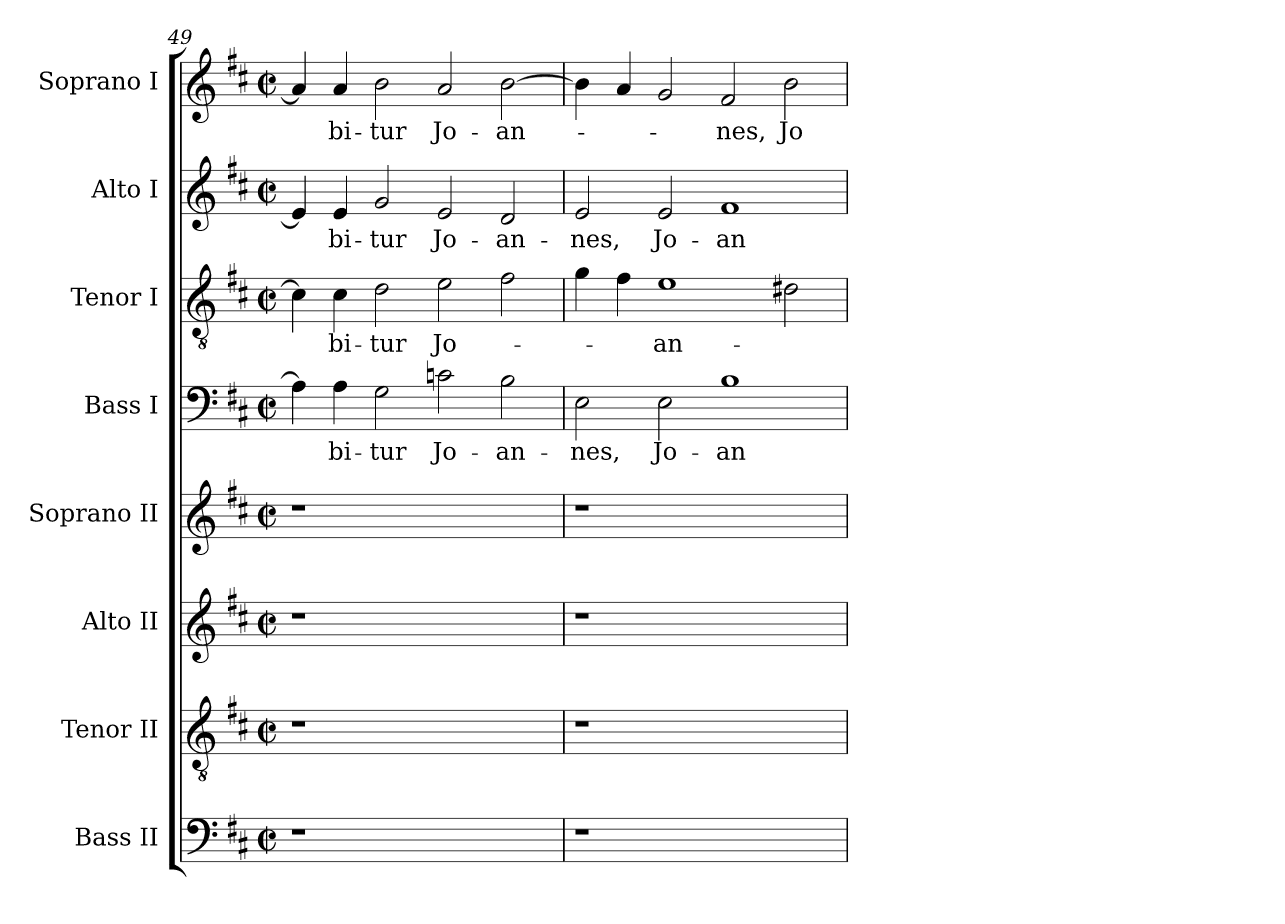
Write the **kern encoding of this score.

**kern	**kern	**kern	**kern	**kern	**text	**kern	**text	**kern	**text	**kern	**text
*part8	*part7	*part6	*part5	*part4	*part4	*part3	*part3	*part2	*part2	*part1	*part1
*staff8	*staff7	*staff6	*staff5	*staff4	*staff4	*staff3	*staff3	*staff2	*staff2	*staff1	*staff1
*I"Bass II	*I"Tenor II	*I"Alto II	*I"Soprano II	*I"Bass I	*	*I"Tenor I	*	*I"Alto I	*	*I"Soprano I	*
*I'B. II	*	*	*	*	*	*	*	*	*	*	*
*clefF4	*clefGv2	*clefG2	*clefG2	*clefF4	*	*clefGv2	*	*clefG2	*	*clefG2	*
*	*	*	*	*ITrd7c12	*	*	*	*ITrd7c12	*	*	*
*k[f#c#]	*k[f#c#]	*k[f#c#]	*k[f#c#]	*k[f#c#]	*	*k[f#c#]	*	*k[f#c#]	*	*k[f#c#]	*
*D:	*D:	*D:	*D:	*D:	*	*D:	*	*D:	*	*D:	*
*M2/2	*M2/2	*M2/2	*M2/2	*M2/2	*	*M2/2	*	*M2/2	*	*M2/2	*
*met(c|)	*met(c|)	*met(c|)	*met(c|)	*met(c|)	*	*met(c|)	*	*met(c|)	*	*met(c|)	*
=49	=49	=49	=49	=49	=49	=49	=49	=49	=49	=49	=49
!LO:N:vis=1	!LO:N:vis=1	!LO:N:vis=1	!LO:N:vis=1	!	!	!	!	!	!	!	!
1r	1r	1r	1r	4AAi\]	.	4c#i\]	.	4Ei/]	.	4ai/]	.
!	!	!	!	!	!LO:LY:b:color=#000000	!	!	!	!	!	!
!	!	!	!	!	!	!	!LO:LY:b:color=#000000	!	!	!	!
!	!	!	!	!	!	!	!	!	!LO:LY:b:color=#000000	!	!
!	!	!	!	!	!	!	!	!	!	!	!LO:LY:b:color=#000000
.	.	.	.	4AAi\	-bi-	4c#i\	-bi-	4Ei/	-bi-	4ai/	-bi-
!	!	!	!	!	!LO:LY:b:color=#000000	!	!	!	!	!	!
!	!	!	!	!	!	!	!LO:LY:b:color=#000000	!	!	!	!
!	!	!	!	!	!	!	!	!	!LO:LY:b:color=#000000	!	!
!	!	!	!	!	!	!	!	!	!	!	!LO:LY:b:color=#000000
.	.	.	.	2GGi\	-tur	2di\	-tur	2Gi/	-tur	2bi\	-tur
!	!	!	!	!	!LO:LY:b:color=#000000	!	!	!	!	!	!
!	!	!	!	!	!	!	!LO:LY:b:color=#000000	!	!	!	!
!	!	!	!	!	!	!	!	!	!LO:LY:b:color=#000000	!	!
!	!	!	!	!	!	!	!	!	!	!	!LO:LY:b:color=#000000
1ryy	1ryy	1ryy	1ryy	2Cni\	Jo-	2ei\	Jo-	2Ei/	Jo-	2ai/	Jo-
!	!	!	!	!	!LO:LY:b:color=#000000	!	!	!	!	!	!
!	!	!	!	!	!	!	!	!	!LO:LY:b:color=#000000	!	!
!	!	!	!	!	!	!	!	!	!	!	!LO:LY:b:color=#000000
.	.	.	.	2BBi\	-an-	2f#i\	.	2Di/	-an-	[>2bi\	-an-
=50	=50	=50	=50	=50	=50	=50	=50	=50	=50	=50	=50
!LO:N:vis=1	!LO:N:vis=1	!LO:N:vis=1	!LO:N:vis=1	!	!	!	!	!	!	!	!
!	!	!	!	!	!LO:LY:b:color=#000000	!	!	!	!	!	!
!	!	!	!	!	!	!	!	!	!LO:LY:b:color=#000000	!	!
1r	1r	1r	1r	2EEi\	-nes,	4gi\	.	2Ei/	-nes,	4bi\]	.
.	.	.	.	.	.	4f#i\	.	.	.	4ai/	.
!	!	!	!	!	!LO:LY:b:color=#000000	!	!	!	!	!	!
!	!	!	!	!	!	!	!LO:LY:b:color=#000000	!	!	!	!
!	!	!	!	!	!	!	!	!	!LO:LY:b:color=#000000	!	!
.	.	.	.	2EEi\	Jo-	1ei	-an-	2Ei/	Jo-	2gi/	.
!	!	!	!	!	!LO:LY:b:color=#000000	!	!	!	!	!	!
!	!	!	!	!	!	!	!	!	!LO:LY:b:color=#000000	!	!
!	!	!	!	!	!	!	!	!	!	!	!LO:LY:b:color=#000000
1ryy	1ryy	1ryy	1ryy	1BBi	-an-	.	.	1F#i	-an-	2f#i/	-nes,
!	!	!	!	!	!	!	!	!	!	!	!LO:LY:b:color=#000000
.	.	.	.	.	.	2d#Xi\	.	.	.	2bi\	Jo-
=	=	=	=	=	=	=	=	=	=	=	=
*-	*-	*-	*-	*-	*-	*-	*-	*-	*-	*-	*-
